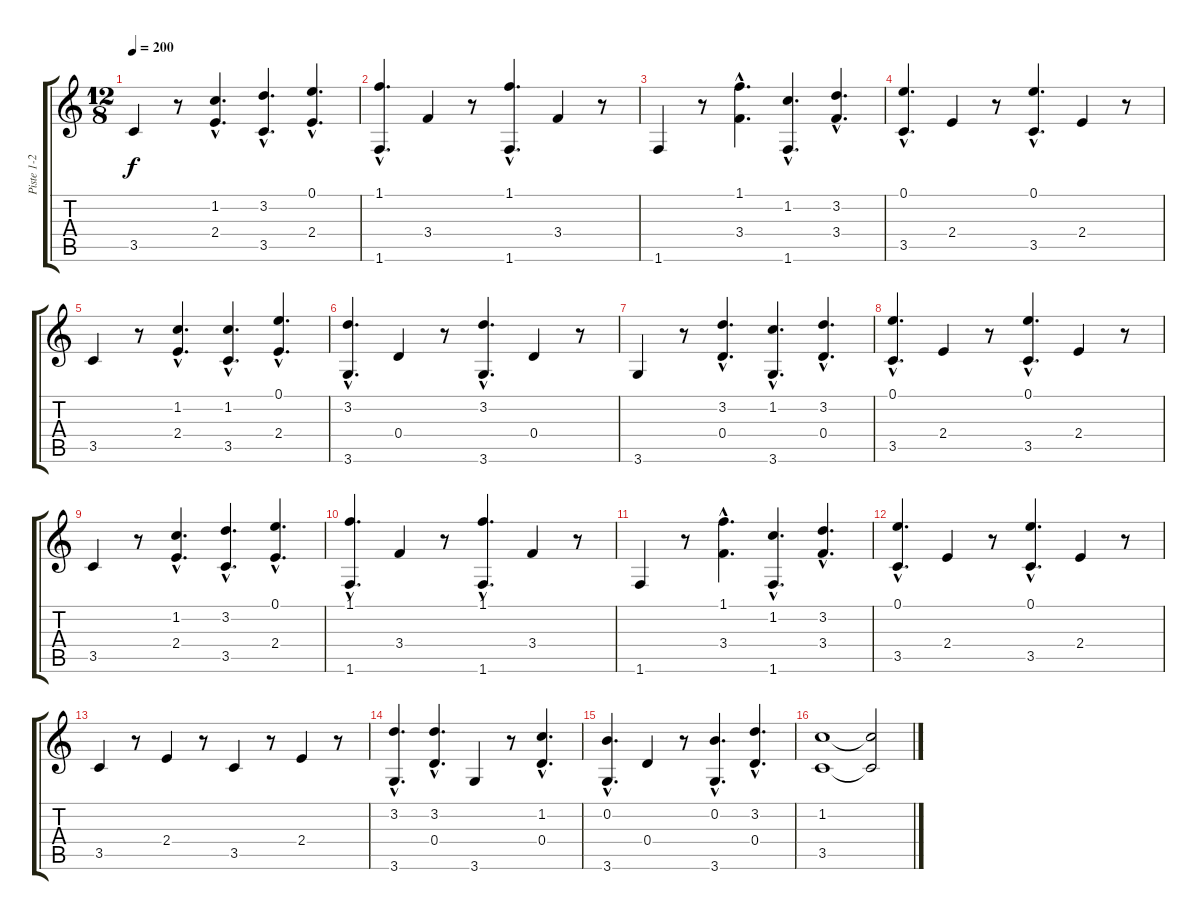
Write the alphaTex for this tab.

\track ("Piste 1-2" "Piste 1-2") {instrument acousticguitarsteel}
\staff {score tabs}
\tuning (E4 B3 G3 D3 A2 E2) {hide}
\ts (12 8)
\tempo 200
\clef g2
\ks c
3.5.4{dy f instrument acousticguitarsteel} r.8 (1.2{hac} 2.4).4{d} (3.2{hac} 3.5).4{d} (0.1{hac} 2.4).4{d} |
(1.1{hac} 1.6).4{d} 3.4.4 r.8 (1.1{hac} 1.6).4{d} 3.4.4 r.8 |
1.6.4 r.8 (1.1{hac} 3.4).4{d} (1.2{hac} 1.6).4{d} (3.2{hac} 3.4).4{d} |
(0.1{hac} 3.5).4{d} 2.4.4 r.8 (0.1{hac} 3.5).4{d} 2.4.4 r.8 |
3.5.4 r.8 (1.2{hac} 2.4).4{d} (1.2{hac} 3.5).4{d} (0.1{hac} 2.4).4{d} |
(3.2{hac} 3.6).4{d} 0.4.4 r.8 (3.2{hac} 3.6).4{d} 0.4.4 r.8 |
3.6.4 r.8 (3.2{hac} 0.4).4{d} (1.2{hac} 3.6).4{d} (3.2{hac} 0.4).4{d} |
(0.1{hac} 3.5).4{d} 2.4.4 r.8 (0.1{hac} 3.5).4{d} 2.4.4 r.8 |
3.5.4 r.8 (1.2{hac} 2.4).4{d} (3.2{hac} 3.5).4{d} (0.1{hac} 2.4).4{d} |
(1.1{hac} 1.6).4{d} 3.4.4 r.8 (1.1{hac} 1.6).4{d} 3.4.4 r.8 |
1.6.4 r.8 (1.1{hac} 3.4).4{d} (1.2{hac} 1.6).4{d} (3.2{hac} 3.4).4{d} |
(0.1{hac} 3.5).4{d} 2.4.4 r.8 (0.1{hac} 3.5).4{d} 2.4.4 r.8 |
3.5.4 r.8 2.4.4 r.8 3.5.4 r.8 2.4.4 r.8 |
(3.2{hac} 3.6).4{d} (3.2{hac} 0.4).4{d} 3.6.4 r.8 (1.2{hac} 0.4).4{d} |
(0.2{hac} 3.6).4{d} 0.4.4 r.8 (0.2{hac} 3.6).4{d} (3.2{hac} 0.4).4{d} |
(1.2 3.5).1 (1.2{t} 3.5{t}).2
